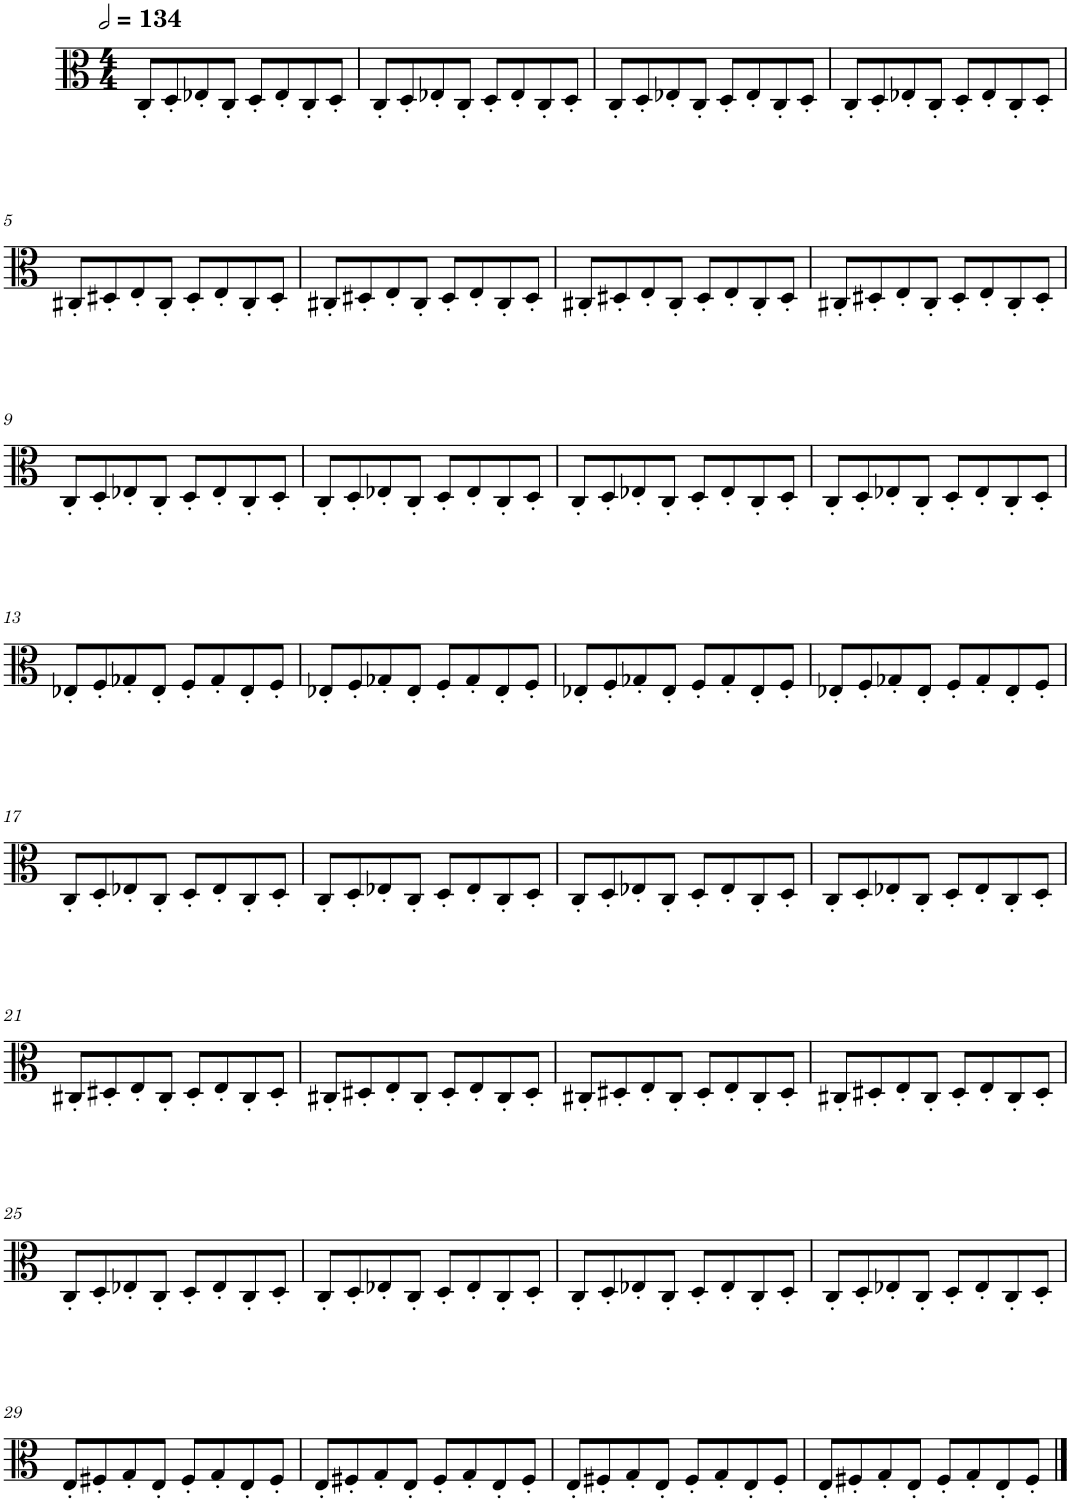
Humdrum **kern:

**kern
*part1
*staff1
*I"Viola
*I'Vla.
*clefC3
*k[]
*M4/4
*MM268
=1
8C'/L
8D'/
8E-X'/
8C'/J
8D'/L
8E-'/
8C'/
8D'/J
=2
8C'/L
8D'/
8E-X'/
8C'/J
8D'/L
8E-'/
8C'/
8D'/J
=3
8C'/L
8D'/
8E-X'/
8C'/J
8D'/L
8E-'/
8C'/
8D'/J
=4
8C'/L
8D'/
8E-X'/
8C'/J
8D'/L
8E-'/
8C'/
8D'/J
!!LO:LB:g=z
=5
8C#X'/L
8D#X'/
8E'/
8C#'/J
8D#'/L
8E'/
8C#'/
8D#'/J
=6
8C#X'/L
8D#X'/
8E'/
8C#'/J
8D#'/L
8E'/
8C#'/
8D#'/J
=7
8C#X'/L
8D#X'/
8E'/
8C#'/J
8D#'/L
8E'/
8C#'/
8D#'/J
=8
8C#X'/L
8D#X'/
8E'/
8C#'/J
8D#'/L
8E'/
8C#'/
8D#'/J
!!LO:LB:g=z
=9
8C'/L
8D'/
8E-X'/
8C'/J
8D'/L
8E-'/
8C'/
8D'/J
=10
8C'/L
8D'/
8E-X'/
8C'/J
8D'/L
8E-'/
8C'/
8D'/J
=11
8C'/L
8D'/
8E-X'/
8C'/J
8D'/L
8E-'/
8C'/
8D'/J
=12
8C'/L
8D'/
8E-X'/
8C'/J
8D'/L
8E-'/
8C'/
8D'/J
!!LO:LB:g=z
=13
8E-X'/L
8F'/
8G-X'/
8E-'/J
8F'/L
8G-'/
8E-'/
8F'/J
=14
8E-X'/L
8F'/
8G-X'/
8E-'/J
8F'/L
8G-'/
8E-'/
8F'/J
=15
8E-X'/L
8F'/
8G-X'/
8E-'/J
8F'/L
8G-'/
8E-'/
8F'/J
=16
8E-X'/L
8F'/
8G-X'/
8E-'/J
8F'/L
8G-'/
8E-'/
8F'/J
!!LO:LB:g=z
=17
8C'/L
8D'/
8E-X'/
8C'/J
8D'/L
8E-'/
8C'/
8D'/J
=18
8C'/L
8D'/
8E-X'/
8C'/J
8D'/L
8E-'/
8C'/
8D'/J
=19
8C'/L
8D'/
8E-X'/
8C'/J
8D'/L
8E-'/
8C'/
8D'/J
=20
8C'/L
8D'/
8E-X'/
8C'/J
8D'/L
8E-'/
8C'/
8D'/J
!!LO:LB:g=z
=21
8C#X'/L
8D#X'/
8E'/
8C#'/J
8D#'/L
8E'/
8C#'/
8D#'/J
=22
8C#X'/L
8D#X'/
8E'/
8C#'/J
8D#'/L
8E'/
8C#'/
8D#'/J
=23
8C#X'/L
8D#X'/
8E'/
8C#'/J
8D#'/L
8E'/
8C#'/
8D#'/J
=24
8C#X'/L
8D#X'/
8E'/
8C#'/J
8D#'/L
8E'/
8C#'/
8D#'/J
!!LO:LB:g=z
=25
8C'/L
8D'/
8E-X'/
8C'/J
8D'/L
8E-'/
8C'/
8D'/J
=26
8C'/L
8D'/
8E-X'/
8C'/J
8D'/L
8E-'/
8C'/
8D'/J
=27
8C'/L
8D'/
8E-X'/
8C'/J
8D'/L
8E-'/
8C'/
8D'/J
=28
8C'/L
8D'/
8E-X'/
8C'/J
8D'/L
8E-'/
8C'/
8D'/J
!!LO:LB:g=z
=29
8E'/L
8F#X'/
8G'/
8E'/J
8F#'/L
8G'/
8E'/
8F#'/J
=30
8E'/L
8F#X'/
8G'/
8E'/J
8F#'/L
8G'/
8E'/
8F#'/J
=31
8E'/L
8F#X'/
8G'/
8E'/J
8F#'/L
8G'/
8E'/
8F#'/J
=32
8E'/L
8F#X'/
8G'/
8E'/J
8F#'/L
8G'/
8E'/
8F#'/J
==
*-
